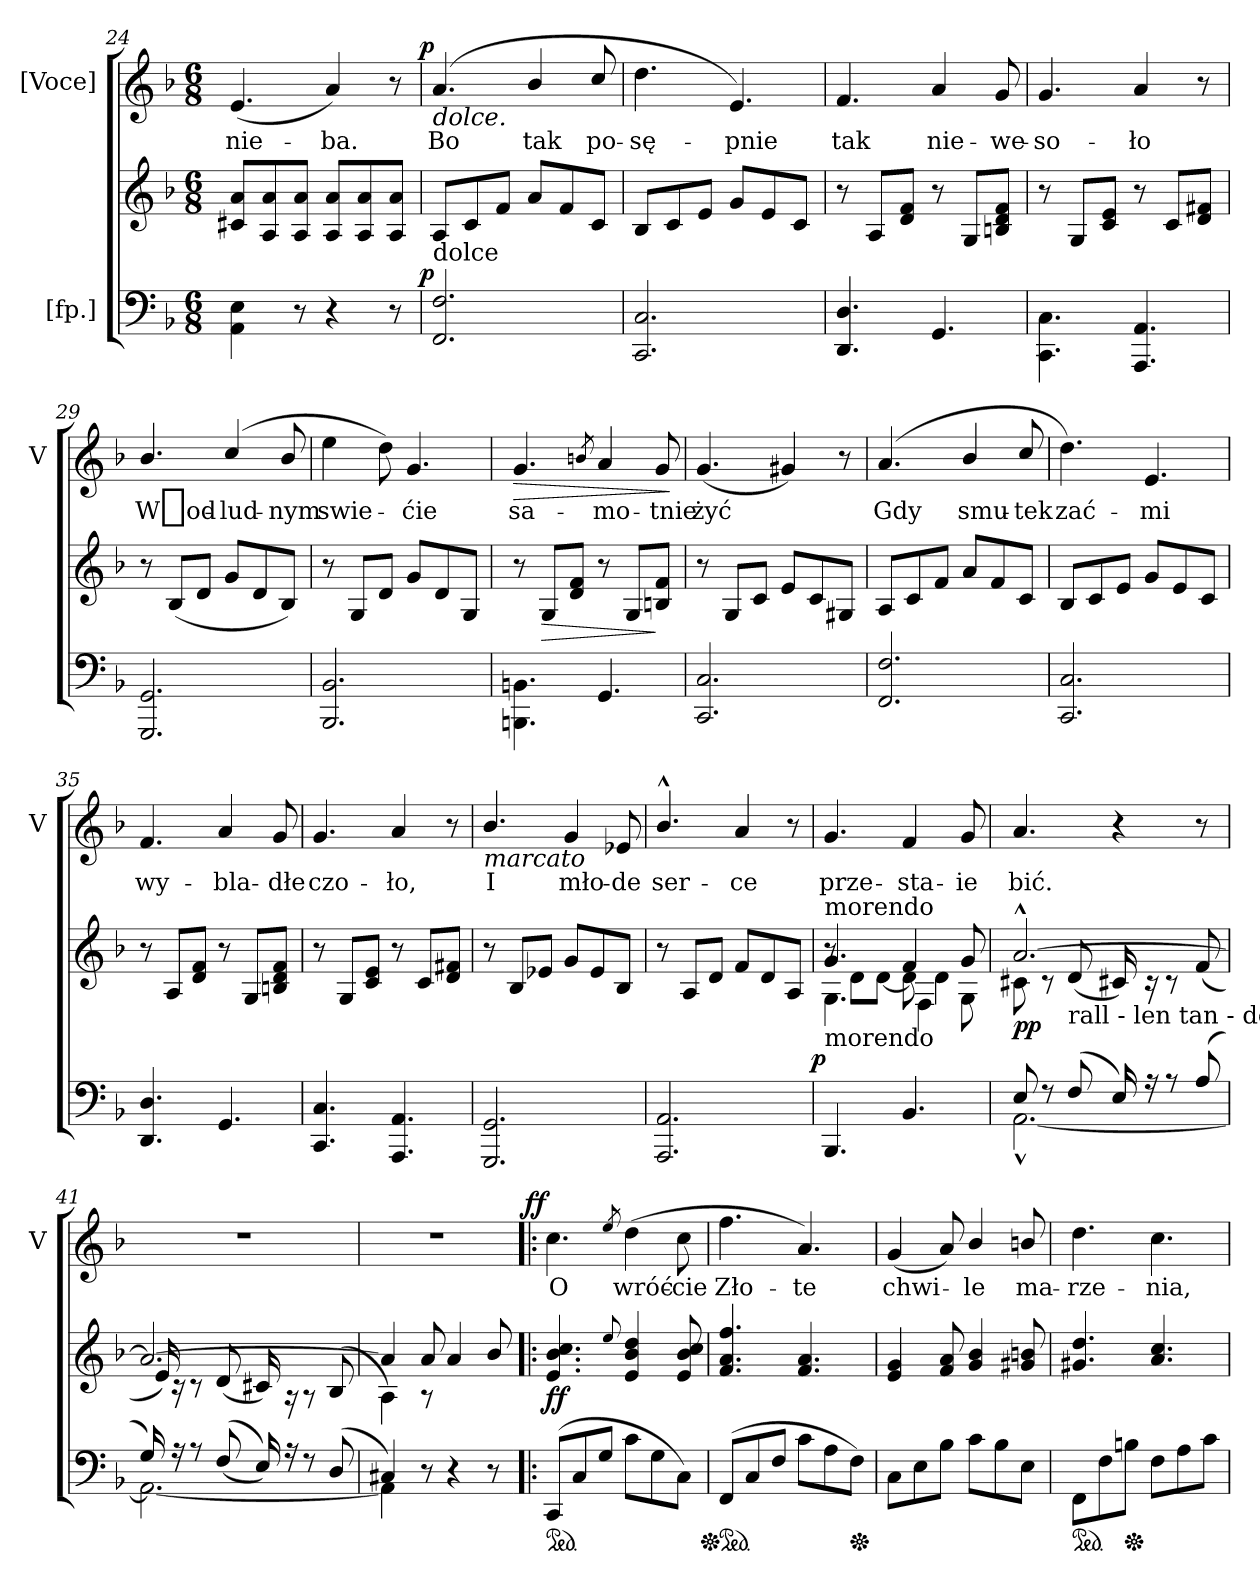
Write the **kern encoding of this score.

**kern	**kern	**dynam	**kern	**text	**dynam
*part2	*part2	*part2	*part1	*part1	*part1
*staff3	*staff2	*staff2/3	*staff1	*staff1	*staff1
*I"[fp.]	*	*	*I"[Voce]	*	*
*	*	*	*I'V	*	*
*clefF4	*clefG2	*	*clefG2	*	*
*k[b-]	*k[b-]	*	*k[b-]	*	*
*M6/8	*M6/8	*	*M6/8	*	*
=24	=24	=24	=24	=24	=24
4AA\ 4E\	8c#X/ 8a/L	.	(>4.e/	nie-	.
.	8A/ 8a/	.	.	.	.
8r	8A/ 8a/J	.	.	.	.
4r	8A/ 8a/L	.	4a/)	-ba.	.
.	8A/ 8a/	.	.	.	.
8r	8A/ 8a/J	.	8r	.	.
=25	=25	=25	=25	=25	=25
!	!	!	!LO:TX:b:i:t=dolce.	!	!
!	!LO:TX:b:t=dolce	!	!	!	!
!	!	!LO:DY:rj	!	!	!LO:DY:b:rj
2.FF/ 2.F/	8A/L	p	(>4.a/	Bo	p
.	8c/	.	.	.	.
.	8f/J	.	.	.	.
.	8a/L	.	4b-/	tak	.
.	8f/	.	.	.	.
.	8c/J	.	8cc/	po-	.
=26	=26	=26	=26	=26	=26
2.CC/ 2.C/	8B-/L	.	4.dd\	-sę-	.
.	8c/	.	.	.	.
.	8e/J	.	.	.	.
.	8g/L	.	4.e/)	-pnie	.
.	8e/	.	.	.	.
.	8c/J	.	.	.	.
=27	=27	=27	=27	=27	=27
4.DD/ 4.D/	8r	.	4.f/	tak	.
.	8A/L	.	.	.	.
.	8d/ 8f/J	.	.	.	.
4.GG/	8r	.	4a/	nie-	.
.	8G/L	.	.	.	.
.	8Bn/ 8d/ 8f/J	.	8g/	-we-	.
=28	=28	=28	=28	=28	=28
4.CC\ 4.C\	8r	.	4.g/	-so-	.
.	8G/L	.	.	.	.
.	8c/ 8e/J	.	.	.	.
4.AAA/ 4.AA/	8r	.	4a/	-ło	.
.	8c/L	.	.	.	.
.	8d/ 8f#X/J	.	8r	.	.
=29	=29	=29	=29	=29	=29
2.GGG/ 2.GG/	8r	.	4.b-/	W_od-	.
.	(8B-/L	.	.	.	.
.	8d/J	.	.	.	.
.	8g/L	.	(>4cc/	-lud-	.
.	8d/	.	.	.	.
.	8B-/J)	.	8b-/	-nym	.
=30	=30	=30	=30	=30	=30
2.BBB-/ 2.BB-/	8r	.	4ee\	swie-	.
.	8G/L	.	.	.	.
.	8d/J	.	8dd\)	.	.
.	8g/L	.	4.g/	-ćie	.
.	8d/	.	.	.	.
.	8G/J	.	.	.	.
=31	=31	=31	=31	=31	=31
!	!	!	!	!	!LO:HP:b
4.BBBn\ 4.BBn\	8r	.	4.g/	sa-	>
.	8G/L	>	.	.	.
.	8d/ 8f/J	.	.	.	.
.	.	.	8qbn/	.	.
4.GG/	8r	.	4a/	-mo-	.
.	8G/L	.	.	.	.
.	8Bn/ 8f/J	]	8g/	-tnie	.
.	.	.	.	.	]
=32	=32	=32	=32	=32	=32
2.CC/ 2.C/	8r	.	(>4.g/	żyć	.
.	8G/L	.	.	.	.
.	8c/J	.	.	.	.
.	8e/L	.	4g#X/)	.	.
.	8c/	.	.	.	.
.	8G#X/J	.	8r	.	.
=33	=33	=33	=33	=33	=33
2.FF/ 2.F/	8A/L	.	(4.a/	Gdy	.
.	8c/	.	.	.	.
.	8f/J	.	.	.	.
.	8a/L	.	4b-/	smu-	.
.	8f/	.	.	.	.
.	8c/J	.	8cc/	-tek	.
=34	=34	=34	=34	=34	=34
2.CC/ 2.C/	8B-/L	.	4.dd\)	zać-	.
.	8c/	.	.	.	.
.	8e/J	.	.	.	.
.	8g/L	.	4.e/	-mi	.
.	8e/	.	.	.	.
.	8c/J	.	.	.	.
=35	=35	=35	=35	=35	=35
4.DD/ 4.D/	8r	.	4.f/	wy-	.
.	8A/L	.	.	.	.
.	8d/ 8f/J	.	.	.	.
4.GG/	8r	.	4a/	-bla-	.
.	8G/L	.	.	.	.
.	8Bn/ 8d/ 8f/J	.	8g/	-dłe	.
=36	=36	=36	=36	=36	=36
4.CC/ 4.C/	8r	.	4.g/	czo-	.
.	8G/L	.	.	.	.
.	8c/ 8e/J	.	.	.	.
4.AAA/ 4.AA/	8r	.	4a/	-ło,	.
.	8c/L	.	.	.	.
.	8d/ 8f#X/J	.	8r	.	.
=37	=37	=37	=37	=37	=37
!	!	!	!LO:TX:b:i:t=marcato	!	!
2.GGG/ 2.GG/	8r	.	4.b-/	-I	.
.	8B-/L	.	.	.	.
.	8e-X/J	.	.	.	.
.	8g/L	.	4g/	mło-	.
.	8e-/	.	.	.	.
.	8B-/J	.	8e-X/	-de	.
=38	=38	=38	=38	=38	=38
2.AAA/ 2.AA/	8r	.	4.b-^^/	ser-	.
.	8A/L	.	.	.	.
.	8d/J	.	.	.	.
.	8f/L	.	4a/	-ce	.
.	8d/	.	.	.	.
.	8A/J	.	8r	.	.
=39	=39	=39	=39	=39	=39
*	*^	*	*	*	*
*	*	*^	*	*	*	*
!	!LO:TX:a:t=morendo	!	!	!	!	!	!
!	!LO:TX:b:t=morendo	!	!	!	!	!	!
!	!	!	!	!LO:DY:rj	!	!	!
4.BBB-/	4.g/	8r	4.G\	p	4.g/	prze-	.
.	.	8d\L	.	.	.	.	.
.	.	[8d\J	.	.	.	.	.
4.BB-/	4f/	8d\]	4F\	.	4f/	-sta-	.
.	.	4d\	.	.	.	.	.
.	8g/	.	8G\	.	8g/	-ie	.
*	*	*v	*v	*	*	*	*
=40	=40	=40	=40	=40	=40	=40
*^	*	*	*	*	*	*
8E/	[2.AA^^\	[2.a^^/	8c#X\	pp.	4.a/	bić.	.
8r	.	.	8r	.	.	.	.
!	!	!	!LO:TX:b:t=rall - len tan - do	!	!	!	!
(8F/	.	.	(8d/	.	.	.	.
16E/)	.	.	16c#X/)	.	4r	.	.
16r	.	.	16r	.	.	.	.
8r	.	.	8r	.	.	.	.
(8A/	.	.	(8f/	.	8r	.	.
=41	=41	=41	=41	=41	=41	=41	=41
16G/)	2.AA\_	2.a/_	16e/)	.	2.r	.	.
16r	.	.	16r	.	.	.	.
8r	.	.	8r	.	.	.	.
(<(>8F/	.	.	(8d/	.	.	.	.
16E/))	.	.	16c#X/)	.	.	.	.
16r	.	.	16r	.	.	.	.
8r	.	.	8r	.	.	.	.
(8D/	.	.	(<8B-/	.	.	.	.
=42	=42	=42	=42	=42	=42	=42	=42
4C#X/)	4AA\]	4a/]	4A\)	.	2.r	.	.
8r	2ryy	8a/	8r	.	.	.	.
4r	.	4a/	4ryy	.	.	.	.
8r	.	8b-/	8ryy	.	.	.	.
*v	*v	*	*	*	*	*	*
=43!|:	=43!|:	=43!|:	=43!|:	=43!|:	=43!|:	=43!|:
!	!LO:TX:b:t=a Tempo	!	!	!	!	!
!	!	!	!	!	!	!LO:DY:b:rj
*	*v	*v	*	*	*	*
*ped	*	*	*	*	*
(8CC/L	4.e/ 4.b-/ 4.cc/	ff	4.cc\	O	ff
8C/	.	.	.	.	.
8G/J	.	.	.	.	.
.	8qqee/	.	8qee/	.	.
8c\L	4e/ 4b-/ 4dd/	.	(>4dd\	wróć-	.
8G\	.	.	.	.	.
8C\J)	8e/ 8b-/ 8cc/	.	8cc\	-cie	.
=44	=44	=44	=44	=44	=44
*Xped	*	*	*	*	*
*ped	*	*	*	*	*
(8FF/L	4.f/ 4.a/ 4.ff/	.	4.ff\	Zło-	.
8C/	.	.	.	.	.
8F/J	.	.	.	.	.
8c\L	4.f/ 4.a/	.	4.a/)	-te	.
8A\	.	.	.	.	.
*Xped	*	*	*	*	*
8F\J)	.	.	.	.	.
=45	=45	=45	=45	=45	=45
8C\L	4e/ 4g/	.	(4g/	chwi-	.
8E\	.	.	.	.	.
8B-\J	8f/ 8a/	.	8a/)	.	.
8c\L	4g/ 4b-/	.	4b-/	-le	.
8B-\	.	.	.	.	.
8E\J	8g#X/ 8bn/	.	8bn/	ma-	.
=46	=46	=46	=46	=46	=46
*ped	*	*	*	*	*
8FF\L	4.g#X/ 4.dd/	.	4.dd\	-rze-	.
8F\	.	.	.	.	.
*Xped	*	*	*	*	*
8Bn\J	.	.	.	.	.
8F\L	4.a/ 4.cc/	.	4.cc\	-nia,	.
8A\	.	.	.	.	.
8c\J	.	.	.	.	.
=	=	=	=	=	=
*-	*-	*-	*-	*-	*-
